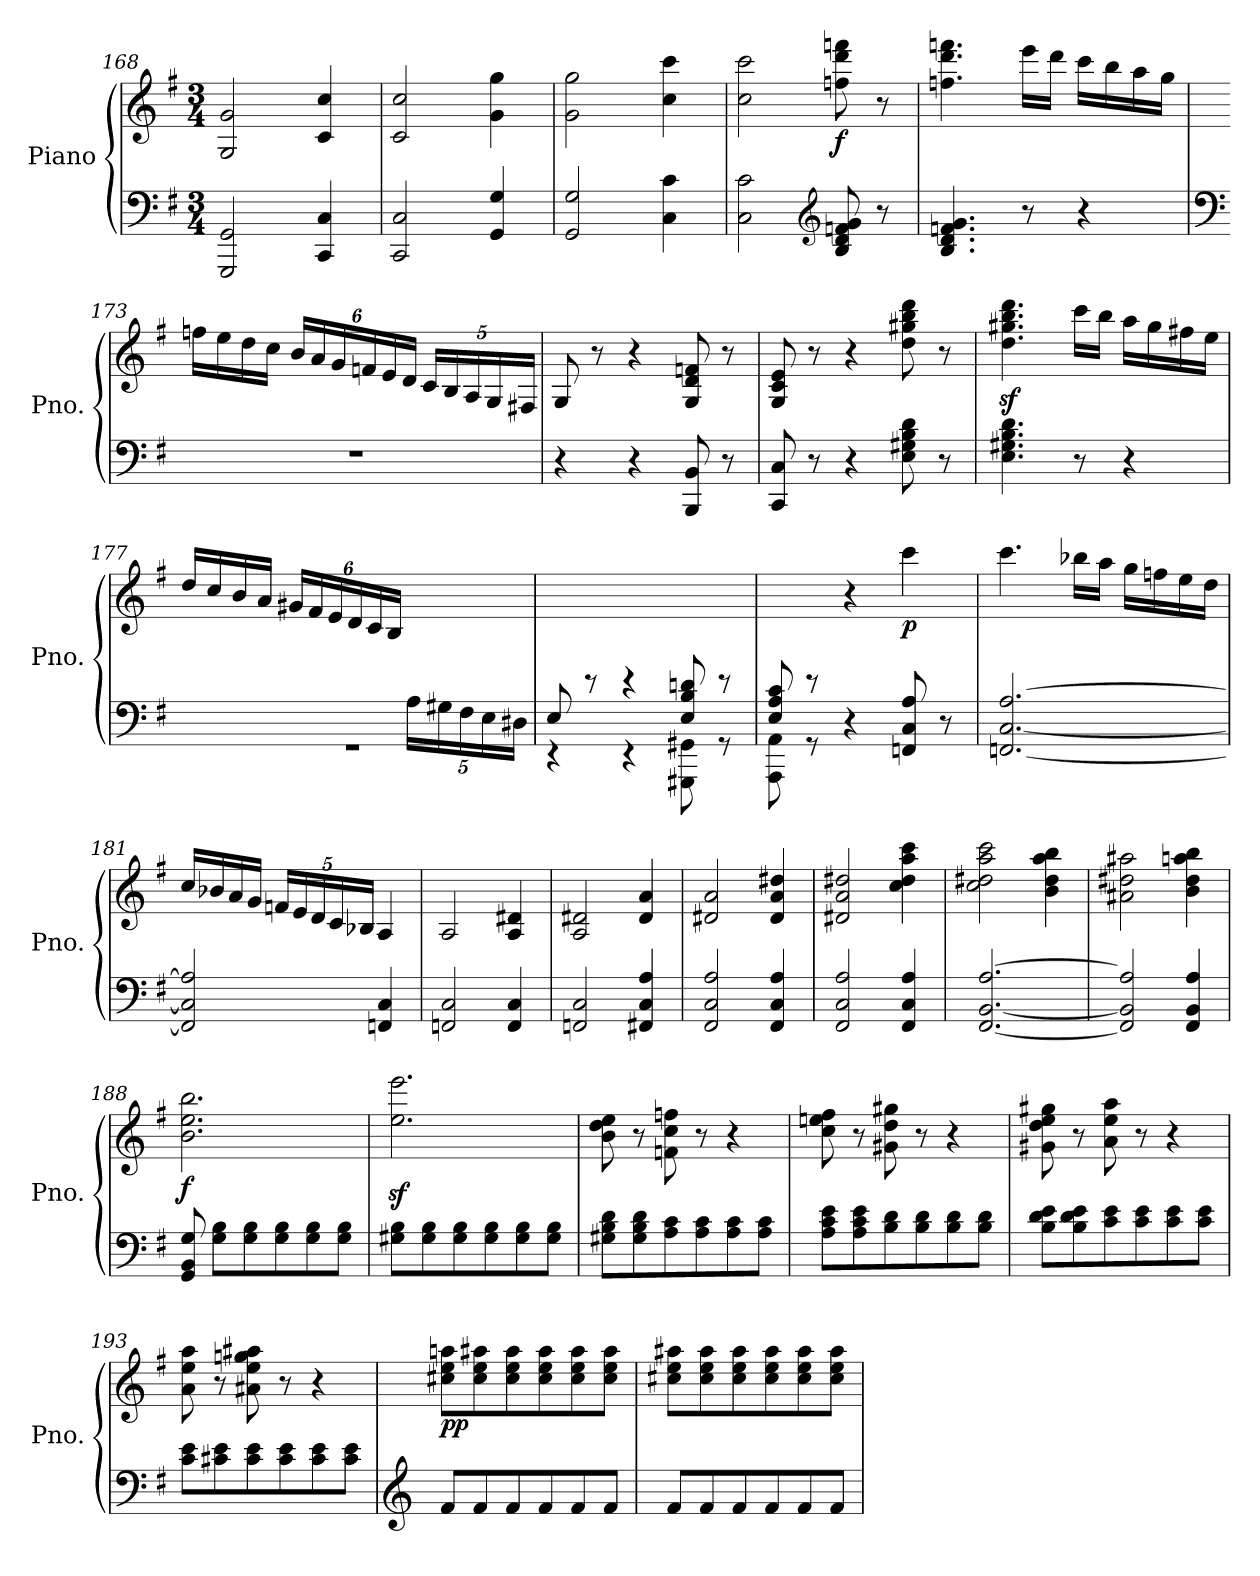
**kern	**kern	**dynam
*part1	*part1	*part1
*staff2	*staff1	*staff1/2
*I"Piano	*	*
*I'Pno.	*	*
*clefF4	*clefG2	*
*k[f#]	*k[f#]	*
*M3/4	*M3/4	*
=168	=168	=168
2GGG/ 2GG/	2G/ 2g/	.
4CC/ 4C/	4c/ 4cc/	.
=169	=169	=169
2CC/ 2C/	2c/ 2cc/	.
4GG/ 4G/	4g\ 4gg\	.
=170	=170	=170
2GG/ 2G/	2g\ 2gg\	.
4C\ 4c\	4cc\ 4ccc\	.
=171	=171	=171
2C\ 2c\	2cc\ 2ccc\	.
*clefG2	*	*
!	!	!LO:DY:b
8B/ 8d/ 8fn/ 8g/	8ffn\ 8ddd\ 8fffn\	f
8r	8r	.
=172	=172	=172
!	!	!LO:DY:b
4.B/ 4.d/ 4.fn/ 4.g/	4.ffn\ 4.ddd\ 4.fffn\	other-dynamics
8r	16eee\LL	.
.	16ddd\JJ	.
4r	16ccc\LL	.
.	16bb\	.
.	16aa\	.
.	16gg\JJ	.
=173	=173	=173
*clefF4	*	*
2.r	16ffn\LL	.
.	16ee\	.
.	16dd\	.
.	16cc\JJ	.
*	*Xbrackettup	*
.	24b/LL	.
.	24a/	.
.	24g/	.
.	24fn/	.
.	24e/	.
.	24d/JJ	.
.	20c/LL	.
.	20B/	.
.	20A/	.
.	20G/	.
.	20F#X/JJ	.
=174	=174	=174
4r	8G/	.
.	8r	.
4r	4r	.
8BBB/ 8BB/	8G/ 8d/ 8fn/	.
8r	8r	.
=175	=175	=175
8CC/ 8C/	8G/ 8c/ 8e/	.
8r	8r	.
4r	4r	.
8E\ 8G#X\ 8B\ 8d\	8dd\ 8gg#X\ 8bb\ 8ddd\	.
8r	8r	.
=176	=176	=176
4.E\ 4.G#X\ 4.B\ 4.d\	4.dd\z< 4.gg#X\z< 4.bb\z< 4.ddd\z<	.
8r	16ccc\LL	.
.	16bb\JJ	.
4r	16aa\LL	.
.	16gg#\	.
.	16ff#X\	.
.	16ee\JJ	.
=177	=177	=177
*^	*	*
2ryy	2.r	16dd/LL	.
.	.	16cc/	.
.	.	16b/	.
.	.	16a/JJ	.
.	.	24g#X/LL	.
.	.	24f#/	.
.	.	24e/	.
.	.	24d/	.
.	.	24c/	.
.	.	24B/JJ	.
*Xbrackettup	*	*	*
20A\LL	.	4ryy	.
20G#X\	.	.	.
20F#\	.	.	.
20E\	.	.	.
20D#X\JJ	.	.	.
=178	=178	=178	=178
8E/	4rEE	8ryy	.
4.ryy	.	8rGG	.
.	4rEE	4rGG	.
8E/ 8B/ 8dn/	8GGG#X\ 8GG#X\	8ryy	.
8ryy	8rGG	8rGG	.
=179	=179	=179	=179
8E/ 8A/ 8c/	8AAA\ 8AA\	8ryy	.
2ryy	8rGG	8rGG	.
.	4r	4r	.
!	!	!	!LO:DY:b
.	8FFn/ 8C/ 8A/	4ccc\	p
8ryy	8r	.	.
*v	*v	*	*
=180	=180	=180
[2.FFn/ [2.C/ [2.A/	4.ccc\	.
.	16bb-X\LL	.
.	16aa\JJ	.
.	16gg\LL	.
.	16ffn\	.
.	16ee\	.
.	16dd\JJ	.
=181	=181	=181
2FF/] 2C/] 2A/]	16cc/LL	.
.	16b-X/	.
.	16a/	.
.	16g/JJ	.
.	20fn/LL	.
.	20e/	.
.	20d/	.
.	20c/	.
.	20B-X/JJ	.
4FFn/ 4C/	4A/	.
=182	=182	=182
2FFn/ 2C/	2A/	.
4FF/ 4C/	4A/ 4d#X/	.
=183	=183	=183
2FFn/ 2C/	2A/ 2d#X/	.
4FF#X/ 4C/ 4A/	4d#/ 4a/	.
=184	=184	=184
2FF#/ 2C/ 2A/	2d#X/ 2a/	.
4FF#/ 4C/ 4A/	4d#/ 4a/ 4dd#X/	.
=185	=185	=185
2FF#/ 2C/ 2A/	2d#X/ 2a/ 2dd#X/	.
4FF#/ 4C/ 4A/	4cc\ 4dd#\ 4aa\ 4ccc\	.
=186	=186	=186
!	!	!LO:DY:b
[2.FF#/ [2.BB/ [2.A/	2cc\ 2dd#X\ 2aa\ 2ccc\	other-dynamics
.	4b\ 4dd#\ 4aa\ 4bb\	.
=187	=187	=187
2FF#/] 2BB/] 2A/]	2a#X\ 2dd#X\ 2aa#X\	.
4FF#/ 4BB/ 4A/	4b\ 4dd#\ 4aan\ 4bb\	.
=188	=188	=188
!	!	!LO:DY:b
8GG/ 8BB/ 8G/	2.b\ 2.ee\ 2.bb\	f
8G\ 8B\L	.	.
8G\ 8B\	.	.
8G\ 8B\	.	.
8G\ 8B\	.	.
8G\ 8B\J	.	.
=189	=189	=189
8G#X\ 8B\L	2.ee\z< 2.eee\z<	.
8G#\ 8B\	.	.
8G#\ 8B\	.	.
8G#\ 8B\	.	.
8G#\ 8B\	.	.
8G#\ 8B\J	.	.
=190	=190	=190
8G#X\ 8B\ 8d\L	8b\ 8dd\ 8ee\	.
8G#\ 8B\ 8d\	8r	.
8A\ 8c\	8fn\ 8cc\ 8ffn\	.
8A\ 8c\	8r	.
8A\ 8c\	4r	.
8A\ 8c\J	.	.
=191	=191	=191
8A\ 8c\ 8e\L	8cc\ 8een\ 8ff#\	.
8A\ 8c\ 8e\	8r	.
8B\ 8d\	8g#X\ 8dd\ 8gg#X\	.
8B\ 8d\	8r	.
8B\ 8d\	4r	.
8B\ 8d\J	.	.
=192	=192	=192
8B\ 8d\ 8e\L	8g#X\ 8dd\ 8ee\ 8gg#X\	.
8B\ 8d\ 8e\	8r	.
8c\ 8e\	8a\ 8ee\ 8aa\	.
8c\ 8e\	8r	.
8c\ 8e\	4r	.
8c\ 8e\J	.	.
=193	=193	=193
8c\ 8e\L	8a\ 8ee\ 8aa\	.
8c#X\ 8e\	8r	.
8c#\ 8e\	8a#X\ 8ee\ 8ggn\ 8aa#X\	.
8c#\ 8e\	8r	.
8c#\ 8e\	4r	.
8c#\ 8e\J	.	.
=194	=194	=194
*clefG2	*	*
!	!	!LO:DY:b
8f#/L	8cc#X\ 8ee\ 8aan\L	pp
8f#/	8cc#\ 8ee\ 8aa#X\	.
8f#/	8cc#\ 8ee\ 8aa#\	.
8f#/	8cc#\ 8ee\ 8aa#\	.
8f#/	8cc#\ 8ee\ 8aa#\	.
8f#/J	8cc#\ 8ee\ 8aa#\J	.
=195	=195	=195
!	!	!LO:DY:b
8f#/L	8cc#X\ 8ee\ 8aa#X\L	other-dynamics
8f#/	8cc#\ 8ee\ 8aa#\	.
8f#/	8cc#\ 8ee\ 8aa#\	.
8f#/	8cc#\ 8ee\ 8aa#\	.
8f#/	8cc#\ 8ee\ 8aa#\	.
8f#/J	8cc#\ 8ee\ 8aa#\J	.
=	=	=
*-	*-	*-
